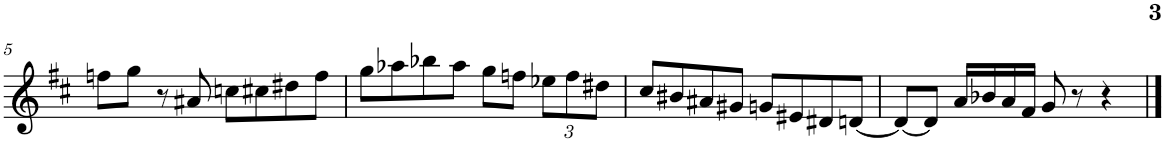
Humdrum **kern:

**kern
*part1
*staff1
*I"Trumpet
*I'Tpt.
!!LO:PB:g=z
*clefG2
*Trd1c2
*k[f#c#]
*M4/4
=5
8ffn\L
8gg\J
8r
8a#X/
8ccn\L
8cc#X\
8dd#X\
8ff\J
=6
8gg\L
8aa-X\
8bb-X\
8aa-\J
8gg\L
8ffn\J
*Xbrackettup
12ee-X\L
12ff\
12dd#X\J
=7
8cc#/L
8b#X/
8a#X/
8g#X/J
8gn/L
8e#X/
8d#X/
[8dn/J
=8
8d/L_
8d/J]
16a/LL
16b-X/
16a/
16f#/JJ
8g/
8r
4r
==
*-
